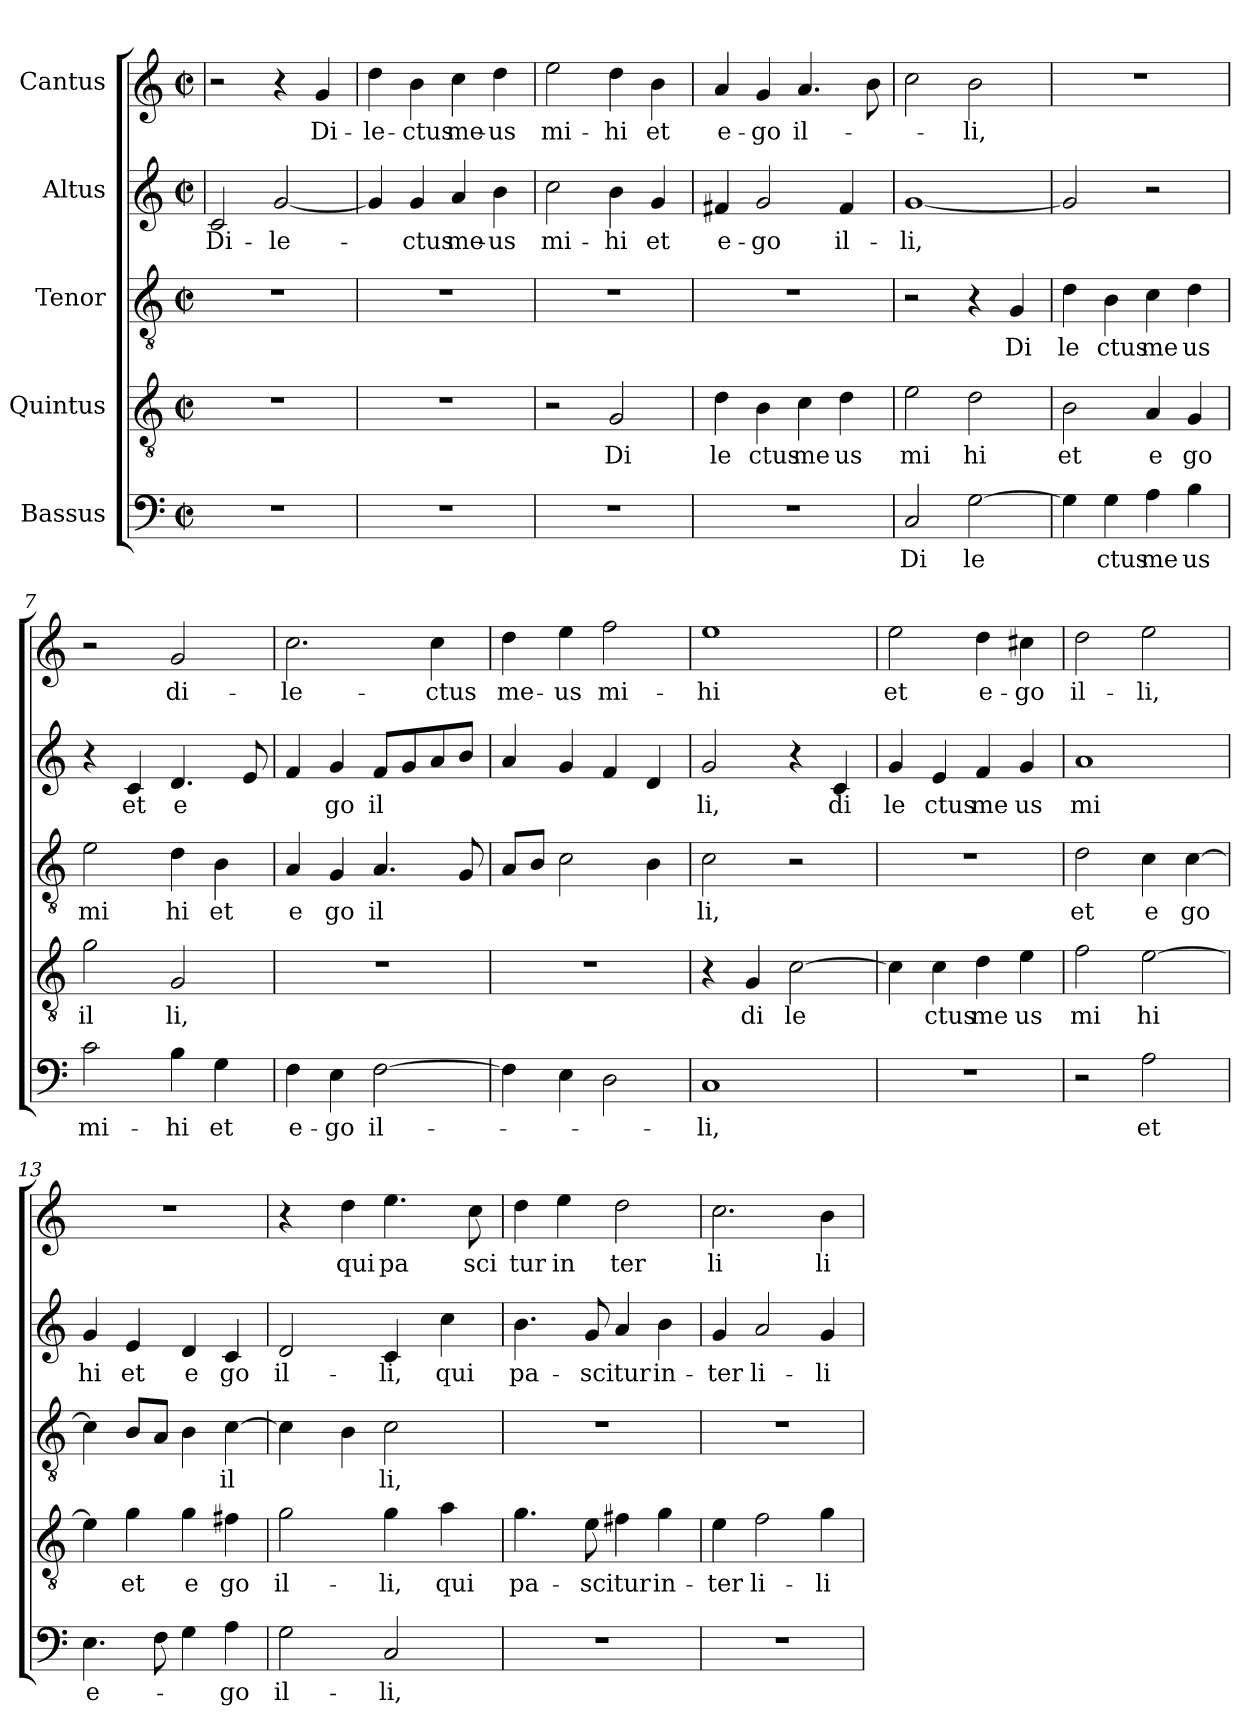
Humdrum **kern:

**kern	**text	**kern	**text	**kern	**text	**kern	**text	**kern	**text
*part5	*part5	*part4	*part4	*part3	*part3	*part2	*part2	*part1	*part1
*staff5	*staff5	*staff4	*staff4	*staff3	*staff3	*staff2	*staff2	*staff1	*staff1
*I"Bassus	*	*I"Quintus	*	*I"Tenor	*	*I"Altus	*	*I"Cantus	*
!!LO:PB:g=z
*stria5	*	*stria5	*	*stria5	*	*stria5	*	*stria5	*
*clefF4	*	*clefGv2	*	*clefGv2	*	*clefG2	*	*clefG2	*
*M2/2	*	*M2/2	*	*M2/2	*	*M2/2	*	*M2/2	*
*met(c|)	*	*met(c|)	*	*met(c|)	*	*met(c|)	*	*met(c|)	*
=1	=1!	=1	=1!	=1	=1!	=1	=1!	=1!	=1!
!	!	!	!	!	!	!	!LO:LY:b:cj	!	!
1r	.	1r	.	1r	.	2c/	Di-	2r	.
!	!	!	!	!	!	!	!LO:LY:b:cj	!	!
.	.	.	.	.	.	[<2g/	-le-	4r	.
!	!	!	!	!	!	!	!	!	!LO:LY:b:cj
.	.	.	.	.	.	.	.	4g/	Di-
=2	=2	=2	=2	=2	=2	=2	=2	=2	=2
!	!	!	!	!	!	!	!	!	!LO:LY:b:cj
1r	.	1r	.	1r	.	4g/]	.	4dd\	-le-
!	!	!	!	!	!	!	!LO:LY:b:cj	!	!LO:LY:b:cj
.	.	.	.	.	.	4g/	-ctus	4b\	-ctus
!	!	!	!	!	!	!	!LO:LY:b:cj	!	!LO:LY:b:cj
.	.	.	.	.	.	4a/	me-	4cc\	me-
!	!	!	!	!	!	!	!LO:LY:b:cj	!	!LO:LY:b:cj
.	.	.	.	.	.	4b\	-us	4dd\	-us
=3	=3	=3	=3	=3	=3	=3	=3	=3	=3
!	!	!	!	!	!	!	!LO:LY:b:cj	!	!LO:LY:b:cj
1r	.	2r	.	1r	.	2cc\	mi-	2ee\	mi-
!	!	!	!LO:LY:b:cj	!	!	!	!LO:LY:b:cj	!	!LO:LY:b:cj
.	.	2G/	Di	.	.	4b\	-hi	4dd\	-hi
!	!	!	!	!	!	!	!LO:LY:b:cj	!	!LO:LY:b:cj
.	.	.	.	.	.	4g/	et	4b\	et
=4	=4	=4	=4	=4	=4	=4	=4	=4	=4
!	!	!	!LO:LY:b:cj	!	!	!	!LO:LY:b:cj	!	!LO:LY:b:cj
1r	.	4d\	le	1r	.	4f#X/	e-	4a/	e-
!	!	!	!LO:LY:b:cj	!	!	!	!LO:LY:b:cj	!	!LO:LY:b:cj
.	.	4B\	ctus	.	.	2g/	-go	4g/	-go
!	!	!	!LO:LY:b:cj	!	!	!	!	!	!LO:LY:b:cj
.	.	4c\	me	.	.	.	.	4.a/	il-
!	!	!	!LO:LY:b:cj	!	!	!	!LO:LY:b:cj	!	!
.	.	4d\	us	.	.	4f#/	il-	.	.
.	.	.	.	.	.	.	.	8b\	.
=5	=5	=5	=5	=5	=5	=5	=5	=5	=5
!	!LO:LY:b:cj	!	!LO:LY:b:cj	!	!	!	!LO:LY:b:cj	!	!
2C/	Di	2e\	mi	2r	.	[<1g	-li,	2cc\	.
!	!LO:LY:b:cj	!	!LO:LY:b:cj	!	!	!	!	!	!LO:LY:b:cj
[>2G\	le	2d\	hi	4r	.	.	.	2b\	-li,
!	!	!	!	!	!LO:LY:b:cj	!	!	!	!
.	.	.	.	4G/	Di	.	.	.	.
=6	=6	=6	=6	=6	=6	=6	=6	=6	=6
!	!	!	!LO:LY:b:cj	!	!LO:LY:b:cj	!	!	!	!
4G\]	.	2B\	et	4d\	le	2g/]	.	1r	.
!	!LO:LY:b:cj	!	!	!	!LO:LY:b:cj	!	!	!	!
4G\	ctus	.	.	4B\	ctus	.	.	.	.
!	!LO:LY:b:cj	!	!LO:LY:b:cj	!	!LO:LY:b:cj	!	!	!	!
4A\	me	4A/	e	4c\	me	2r	.	.	.
!	!LO:LY:b:cj	!	!LO:LY:b:cj	!	!LO:LY:b:cj	!	!	!	!
4B\	us	4G/	go	4d\	us	.	.	.	.
!!LO:LB:g=z
=7	=7	=7	=7	=7	=7	=7	=7	=7	=7
!	!LO:LY:b:cj	!	!LO:LY:b:cj	!	!LO:LY:b:cj	!	!	!	!
2c\	mi-	2g\	il	2e\	mi	4r	.	2r	.
!	!	!	!	!	!	!	!LO:LY:b:cj	!	!
.	.	.	.	.	.	4c/	et	.	.
!	!LO:LY:b:cj	!	!LO:LY:b:cj	!	!LO:LY:b:cj	!	!LO:LY:b:cj	!	!LO:LY:b:cj
4B\	-hi	2G/	li,	4d\	hi	4.d/	e	2g/	di-
!	!LO:LY:b:cj	!	!	!	!LO:LY:b:cj	!	!	!	!
4G\	et	.	.	4B\	et	.	.	.	.
.	.	.	.	.	.	8e/	.	.	.
=8	=8	=8	=8	=8	=8	=8	=8	=8	=8
!	!LO:LY:b:cj	!	!	!	!LO:LY:b:cj	!	!	!	!LO:LY:b:cj
4F\	e-	1r	.	4A/	e	4f/	.	2.cc\	-le-
!	!LO:LY:b:cj	!	!	!	!LO:LY:b:cj	!	!LO:LY:b:cj	!	!
4E\	-go	.	.	4G/	go	4g/	go	.	.
!	!LO:LY:b:cj	!	!	!	!LO:LY:b:cj	!	!LO:LY:b:cj	!	!
[>2F\	il-	.	.	4.A/	il	8f/L	il	.	.
.	.	.	.	.	.	8g/	.	.	.
!	!	!	!	!	!	!	!	!	!LO:LY:b:cj
.	.	.	.	.	.	8a/	.	4cc\	-ctus
.	.	.	.	8G/	.	8b/J	.	.	.
=9	=9	=9	=9	=9	=9	=9	=9	=9	=9
!	!	!	!	!	!	!	!	!	!LO:LY:b:cj
4F\]	.	1r	.	8A/L	.	4a/	.	4dd\	me-
.	.	.	.	8B/J	.	.	.	.	.
!	!	!	!	!	!	!	!	!	!LO:LY:b:cj
4E\	.	.	.	2c\	.	4g/	.	4ee\	-us
!	!	!	!	!	!	!	!	!	!LO:LY:b:cj
2D\	.	.	.	.	.	4f/	.	2ff\	mi-
.	.	.	.	4B\	.	4d/	.	.	.
=10	=10	=10	=10	=10	=10	=10	=10	=10	=10
!	!LO:LY:b:cj	!	!	!	!LO:LY:b:cj	!	!LO:LY:b:cj	!	!LO:LY:b:cj
1C	-li,	4r	.	2c\	li,	2g/	li,	1ee	-hi
!	!	!	!LO:LY:b:cj	!	!	!	!	!	!
.	.	4G/	di	.	.	.	.	.	.
!	!	!	!LO:LY:b:cj	!	!	!	!	!	!
.	.	[>2c\	le	2r	.	4r	.	.	.
!	!	!	!	!	!	!	!LO:LY:b:cj	!	!
.	.	.	.	.	.	4c/	di	.	.
=11	=11	=11	=11	=11	=11	=11	=11	=11	=11
!	!	!	!	!	!	!	!LO:LY:b:cj	!	!LO:LY:b:cj
1r	.	4c\]	.	1r	.	4g/	le	2ee\	et
!	!	!	!LO:LY:b:cj	!	!	!	!LO:LY:b:cj	!	!
.	.	4c\	ctus	.	.	4e/	ctus	.	.
!	!	!	!LO:LY:b:cj	!	!	!	!LO:LY:b:cj	!	!LO:LY:b:cj
.	.	4d\	me	.	.	4f/	me	4dd\	e-
!	!	!	!LO:LY:b:cj	!	!	!	!LO:LY:b:cj	!	!LO:LY:b:cj
.	.	4e\	us	.	.	4g/	us	4cc#X\	-go
=12	=12	=12	=12	=12	=12	=12	=12	=12	=12
!	!	!	!LO:LY:b:cj	!	!LO:LY:b:cj	!	!LO:LY:b:cj	!	!LO:LY:b:cj
2r	.	2f\	mi	2d\	et	1a	mi	2dd\	il-
!	!LO:LY:b:cj	!	!LO:LY:b:cj	!	!LO:LY:b:cj	!	!	!	!LO:LY:b:cj
2A\	et	[>2e\	hi	4c\	e	.	.	2ee\	-li,
!	!	!	!	!	!LO:LY:b:cj	!	!	!	!
.	.	.	.	[>4c\	go	.	.	.	.
=13	=13	=13	=13	=13	=13	=13	=13	=13	=13
!	!LO:LY:b:cj	!	!	!	!	!	!LO:LY:b:cj	!	!
4.E\	e-	4e\]	.	4c\]	.	4g/	hi	1r	.
!	!	!	!LO:LY:b:cj	!	!	!	!LO:LY:b:cj	!	!
.	.	4g\	et	8B/L	.	4e/	et	.	.
8F\	.	.	.	8A/J	.	.	.	.	.
!	!	!	!LO:LY:b:cj	!	!	!	!LO:LY:b:cj	!	!
4G\	.	4g\	e	4B\	.	4d/	e	.	.
!	!LO:LY:b:cj	!	!LO:LY:b:cj	!	!LO:LY:b:cj	!	!LO:LY:b:cj	!	!
4A\	-go	4f#X\	go	[<4c\	il	4c/	go	.	.
!!LO:LB:g=z
=14	=14	=14	=14	=14	=14	=14	=14	=14	=14
!	!LO:LY:b:cj	!	!LO:LY:b:cj	!	!	!	!LO:LY:b:cj	!	!
*	*	*	*	*^	*	*	*	*	*
2G\	il-	2g\	il-	4c\]	8ryy	.	2d/	il-	4r	.
.	.	.	.	.	64ryy	.	.	.	.	.
.	.	.	.	.	2ryy	.	.	.	.	.
!	!	!	!	!	!	!	!	!	!	!LO:LY:b:cj
.	.	.	.	4B\	.	.	.	.	4dd\	qui
!	!LO:LY:b:cj	!	!LO:LY:b:cj	!	!	!LO:LY:b:cj	!	!LO:LY:b:cj	!	!LO:LY:b:cj
2C/	-li,	4g\	-li,	2c\	.	li,	4c/	-li,	4.ee\	pa
.	.	.	.	.	4ryy	.	.	.	.	.
!	!	!	!LO:LY:b:cj	!	!	!	!	!LO:LY:b:cj	!	!
.	.	4a\	qui	.	.	.	4cc\	qui	.	.
!	!	!	!	!	!	!	!	!	!	!LO:LY:b:cj
.	.	.	.	.	.	.	.	.	8cc\	sci
.	.	.	.	.	16..ryy	.	.	.	.	.
=15	=15	=15	=15	=15	=15	=15	=15	=15	=15	=15
!	!	!	!LO:LY:b:cj	!	!	!	!	!LO:LY:b:cj	!	!LO:LY:b:cj
*	*	*	*	*v	*v	*	*	*	*	*
1r	.	4.g\	pa-	1r	.	4.b\	pa-	4dd\	tur
!	!	!	!	!	!	!	!	!	!LO:LY:b:cj
.	.	.	.	.	.	.	.	4ee\	in
!	!	!	!LO:LY:b	!	!	!	!LO:LY:b	!	!
.	.	8e\	-scitur	.	.	8g/	-scitur	.	.
!	!	!	!	!	!	!	!	!	!LO:LY:b:cj
.	.	4f#X\	.	.	.	4a/	.	2dd\	ter
!	!	!	!LO:LY:b:cj	!	!	!	!LO:LY:b:cj	!	!
.	.	4g\	in-	.	.	4b\	in-	.	.
=16	=16	=16	=16	=16	=16	=16	=16	=16	=16
!	!	!	!LO:LY:b:cj	!	!	!	!LO:LY:b:cj	!	!LO:LY:b:cj
1r	.	4e\	-ter	1r	.	4g/	-ter	2.cc\	li
!	!	!	!LO:LY:b:cj	!	!	!	!LO:LY:b:cj	!	!
.	.	2f\	li-	.	.	2a/	li-	.	.
!	!	!	!LO:LY:b:cj	!	!	!	!LO:LY:b:cj	!	!LO:LY:b:cj
.	.	4g\	-li-	.	.	4g/	-li-	4b\	li
=	=	=	=	=	=	=	=	=	=
*-	*-	*-	*-	*-	*-	*-	*-	*-	*-
